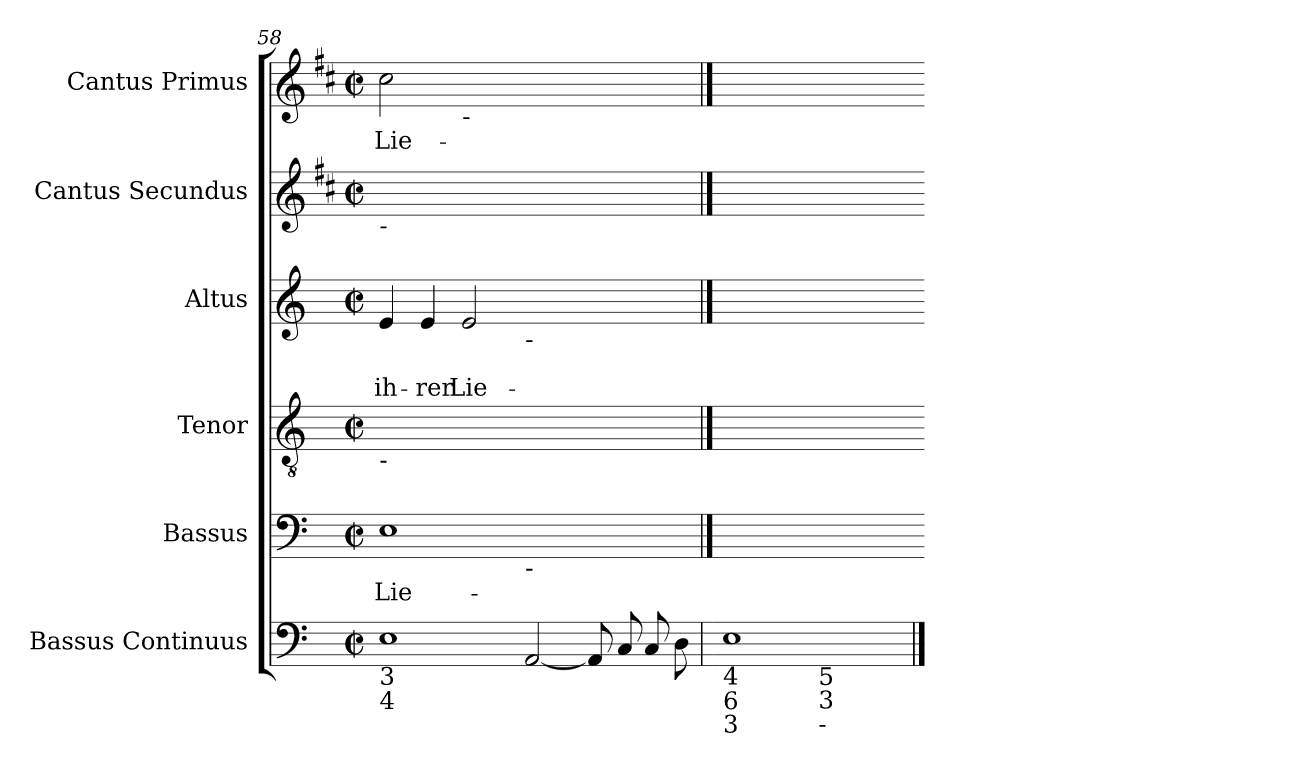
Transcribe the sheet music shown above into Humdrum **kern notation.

**kern	**kern	**text	**kern	**text	**kern	**text	**text	**kern	**text	**kern	**text
*part6	*part5	*part5	*part4	*part4	*part3	*part3	*part3	*part2	*part2	*part1	*part1
*staff6	*staff5	*staff5	*staff4	*staff4	*staff3	*staff3	*staff3	*staff2	*staff2	*staff1	*staff1
*I"Bassus Continuus	*I"Bassus	*	*I"Tenor	*	*I"Altus	*	*	*I"Cantus Secundus	*	*I"Cantus Primus	*
*I'Bsn	*	*	*	*	*	*	*	*	*	*	*
*clefF4	*clefF4	*	*clefGv2	*	*clefG2	*	*	*clefG2	*	*clefG2	*
*	*	*	*	*	*	*	*	*ITrd1c2	*	*ITrd1c2	*
*k[]	*k[]	*	*k[]	*	*k[]	*	*	*k[]	*	*k[]	*
*C:	*C:	*	*C:	*	*C:	*	*	*C:	*	*C:	*
*M4/2	*M4/2	*	*M4/2	*	*M4/2	*	*	*M4/2	*	*M4/2	*
*met(c|)	*met(c|)	*	*met(c|)	*	*met(c|)	*	*	*met(c|)	*	*met(c|)	*
=58	=58	=58	=58	=58	=58	=58	=58	=58	=58	=58	=58
!	!	!	!	!	!	!	!	!LO:TX:b:t=-	!	!	!
!	!	!	!LO:TX:b:t=-	!	!	!	!	!	!	!	!
!LO:TX:b:t=3	!	!	!	!	!	!	!	!	!	!	!
!LO:TX:b:t=4	!	!	!	!	!	!	!	!	!	!	!
!	!	!LO:LY:b	!	!LO:LY:b	!	!	!LO:LY:b	!	!LO:LY:b	!	!LO:LY:b
1E	1E	Lie-	1Ayy	-be.	4e	.	ih-	1ayy	-be.	2b	Lie-
!	!	!	!	!	!	!	!LO:LY:b	!	!	!	!
.	.	.	.	.	4e	.	-rer	.	.	.	.
!	!	!	!	!	!	!	!	!	!	!LO:TX:b:t=-	!
!	!	!	!	!	!	!	!LO:LY:b	!	!	!	!LO:LY:b
.	.	.	.	.	2e	.	Lie-	.	.	1cc#Xyy	-be.
!	!	!	!	!	!LO:TX:b:t=-	!	!	!	!	!	!
!	!LO:TX:b:t=-	!	!	!	!	!	!	!	!	!	!
!	!	!LO:LY:b	!	!	!	!	!LO:LY:b	!	!	!	!
[2AA	1AAyy	-be.	1ryy	.	1eyy	.	-be.	1ryy	.	.	.
8AA]	.	.	.	.	.	.	.	.	.	2ryy	.
8C	.	.	.	.	.	.	.	.	.	.	.
8C	.	.	.	.	.	.	.	.	.	.	.
8D	.	.	.	.	.	.	.	.	.	.	.
=	==	==	==	==	==	==	==	==	==	==	==
!LO:TX:b:t=4	!	!	!	!	!	!	!	!	!	!	!
!LO:TX:b:t=6\n3	!	!	!	!	!	!	!	!	!	!	!
1E	0ryy	.	0ryy	.	0ryy	.	.	0ryy	.	0ryy	.
!LO:TX:b:t=5\n3	!	!	!	!	!	!	!	!	!	!	!
!LO:TX:b:t=-	!	!	!	!	!	!	!	!	!	!	!
1AAyy	.	.	.	.	.	.	.	.	.	.	.
==	=	=	=	=	=	=	=	=	=	=	=
*-	*-	*-	*-	*-	*-	*-	*-	*-	*-	*-	*-
